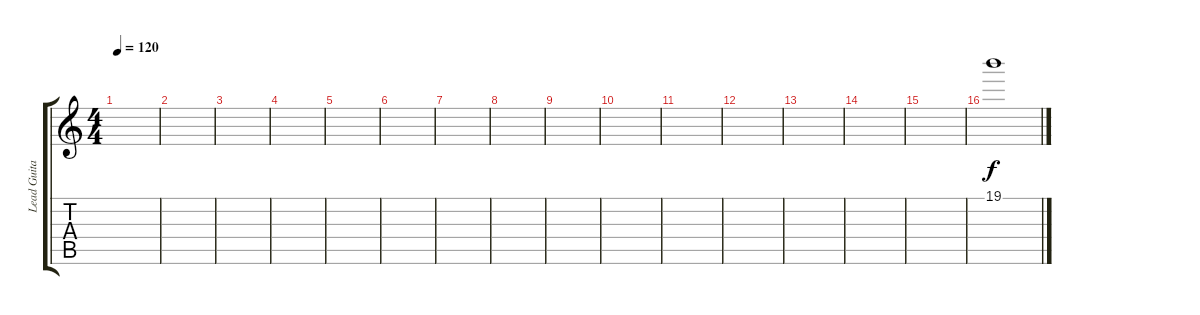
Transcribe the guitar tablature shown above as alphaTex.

\track ("Lead Guitar2" "Lead Guita") {instrument overdrivenguitar}
\staff {score tabs}
\tuning (E4 B3 G3 D3 A2 E2) {hide}
\ts (4 4)
\tempo 120
\clef g2
\ks c
|
|
|
|
|
|
|
|
|
|
|
|
|
|
|
19.1.1
